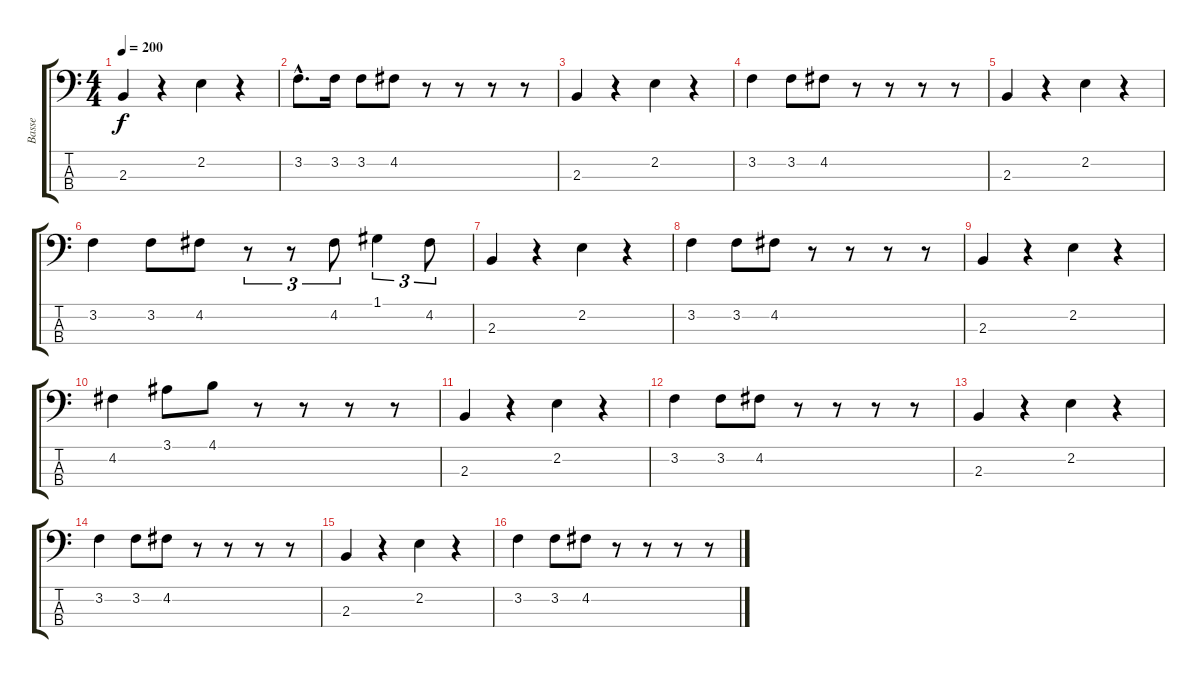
\track ("Basse" "Basse") {instrument electricbassfinger}
\staff {score tabs}
\tuning (G2 D2 A1 E1) {hide}
\ts (4 4)
\tempo 200
\clef f4
\ks c
2.3.4{dy f} r.4 2.2.4 r.4 |
3.2{hac}.8{d} 3.2.16 3.2.8 4.2.8 r.8 r.8 r.8 r.8 |
2.3.4 r.4 2.2.4 r.4 |
3.2.4 3.2.8 4.2.8 r.8 r.8 r.8 r.8 |
2.3.4 r.4 2.2.4 r.4 |
3.2.4 3.2.8 4.2.8 r.8{tu (3 2)} r.8{tu (3 2)} 4.2.8{tu (3 2)} 1.1.4{tu (3 2)} 4.2.8{tu (3 2)} |
2.3.4 r.4 2.2.4 r.4 |
3.2.4 3.2.8 4.2.8 r.8 r.8 r.8 r.8 |
2.3.4 r.4 2.2.4 r.4 |
4.2.4 3.1.8 4.1.8 r.8 r.8 r.8 r.8 |
\section ("" "")
2.3.4 r.4 2.2.4 r.4 |
3.2.4 3.2.8 4.2.8 r.8 r.8 r.8 r.8 |
2.3.4 r.4 2.2.4 r.4 |
3.2.4 3.2.8 4.2.8 r.8 r.8 r.8 r.8 |
2.3.4 r.4 2.2.4 r.4 |
3.2.4 3.2.8 4.2.8 r.8 r.8 r.8 r.8
